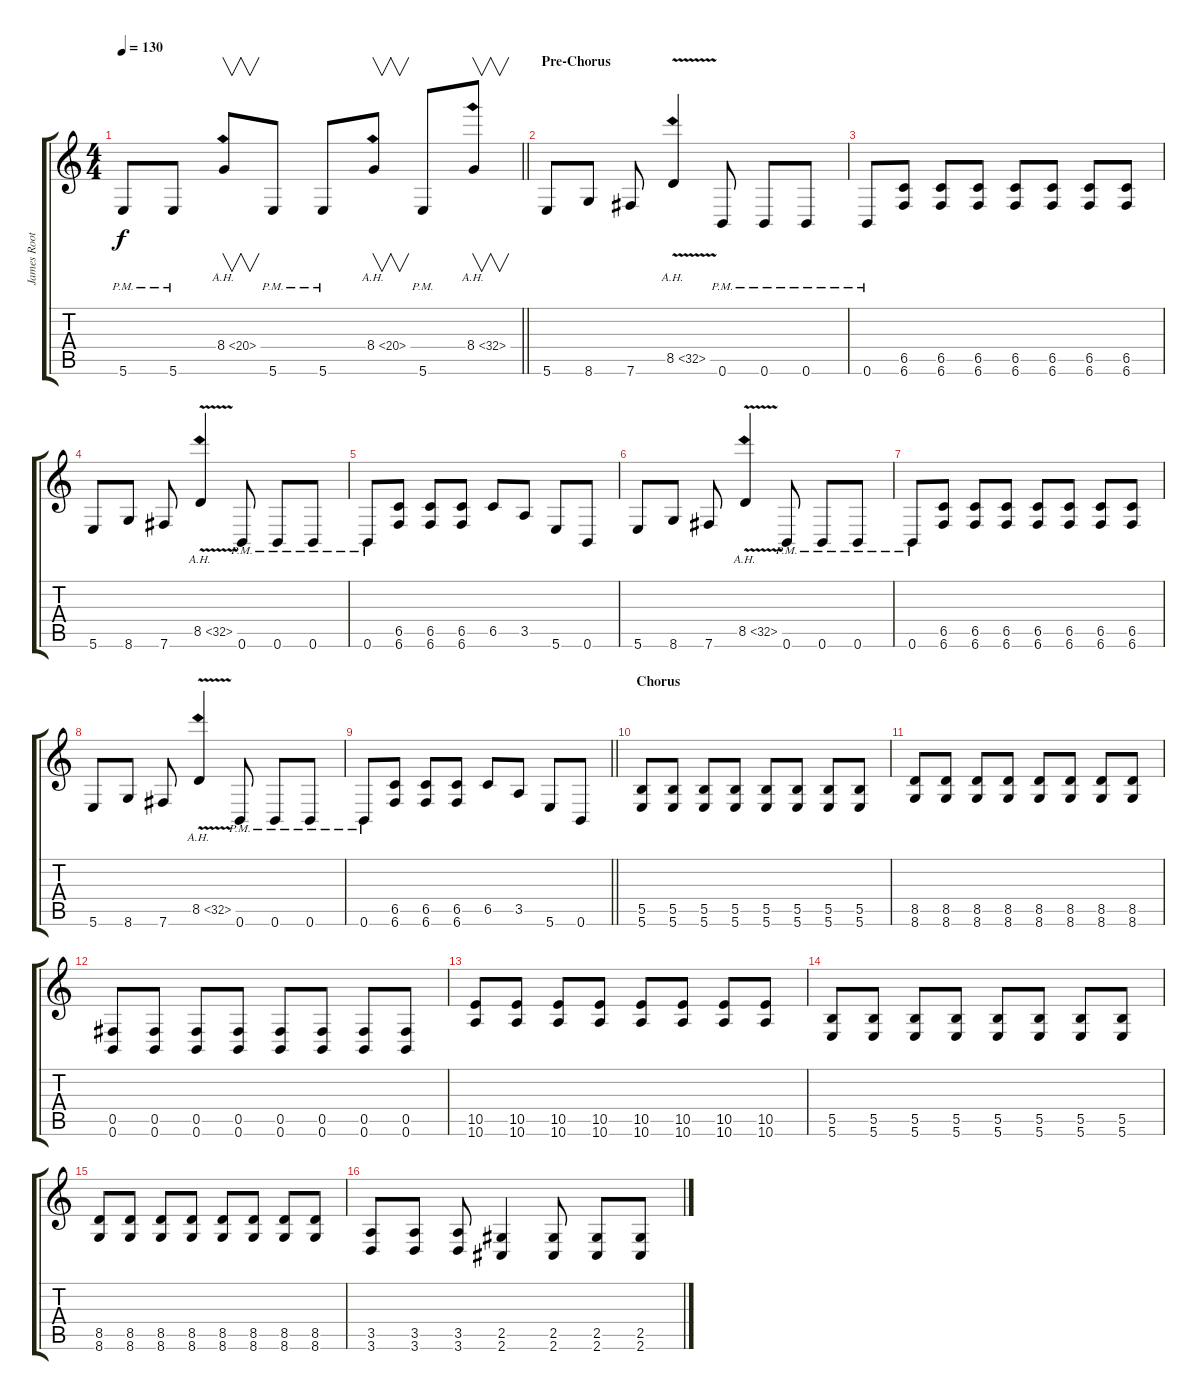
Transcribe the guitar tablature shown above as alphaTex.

\track ("James Root" "James Root") {instrument overdrivenguitar}
\staff {score tabs}
\tuning (Db4 Ab3 E3 B2 Gb2 B1) {hide}
\ts (4 4)
\tempo 130
\clef g2
\barLineRight lightlight
\ks c
5.6{pm}.8{dy f} 5.6{pm}.8 8.4{ah 12}.8{v} 5.6{pm}.8 5.6{pm}.8 8.4{ah 12}.8{v} 5.6{pm}.8 8.4{ah 24}.8{v} |
\section ("" "Pre-Chorus")
5.6.8 8.6.8 7.6.8 8.5{ah 24 v}.4 0.6{pm}.8 0.6{pm}.8 0.6{pm}.8 |
0.6{pm}.8 (6.5 6.6).8 (6.5 6.6).8 (6.5 6.6).8 (6.5 6.6).8 (6.5 6.6).8 (6.5 6.6).8 (6.5 6.6).8 |
5.6.8 8.6.8 7.6.8 8.5{ah 24 v}.4 0.6{pm}.8 0.6{pm}.8 0.6{pm}.8 |
0.6{pm}.8 (6.5 6.6).8 (6.5 6.6).8 (6.5 6.6).8 6.5.8 3.5.8 5.6.8 0.6.8 |
5.6.8 8.6.8 7.6.8 8.5{ah 24 v}.4 0.6{pm}.8 0.6{pm}.8 0.6{pm}.8 |
0.6{pm}.8 (6.5 6.6).8 (6.5 6.6).8 (6.5 6.6).8 (6.5 6.6).8 (6.5 6.6).8 (6.5 6.6).8 (6.5 6.6).8 |
5.6.8 8.6.8 7.6.8 8.5{ah 24 v}.4 0.6{pm}.8 0.6{pm}.8 0.6{pm}.8 |
\barLineRight lightlight
0.6{pm}.8 (6.5 6.6).8 (6.5 6.6).8 (6.5 6.6).8 6.5.8 3.5.8 5.6.8 0.6.8 |
\section ("" "Chorus")
(5.5 5.6).8 (5.5 5.6).8 (5.5 5.6).8 (5.5 5.6).8 (5.5 5.6).8 (5.5 5.6).8 (5.5 5.6).8 (5.5 5.6).8 |
(8.5 8.6).8 (8.5 8.6).8 (8.5 8.6).8 (8.5 8.6).8 (8.5 8.6).8 (8.5 8.6).8 (8.5 8.6).8 (8.5 8.6).8 |
(0.5 0.6).8 (0.5 0.6).8 (0.5 0.6).8 (0.5 0.6).8 (0.5 0.6).8 (0.5 0.6).8 (0.5 0.6).8 (0.5 0.6).8 |
(10.5 10.6).8 (10.5 10.6).8 (10.5 10.6).8 (10.5 10.6).8 (10.5 10.6).8 (10.5 10.6).8 (10.5 10.6).8 (10.5 10.6).8 |
(5.5 5.6).8 (5.5 5.6).8 (5.5 5.6).8 (5.5 5.6).8 (5.5 5.6).8 (5.5 5.6).8 (5.5 5.6).8 (5.5 5.6).8 |
(8.5 8.6).8 (8.5 8.6).8 (8.5 8.6).8 (8.5 8.6).8 (8.5 8.6).8 (8.5 8.6).8 (8.5 8.6).8 (8.5 8.6).8 |
(3.5 3.6).8{instrument overdrivenguitar} (3.5 3.6).8 (3.5 3.6).8 (2.5 2.6).4 (2.5 2.6).8 (2.5 2.6).8 (2.5 2.6).8
